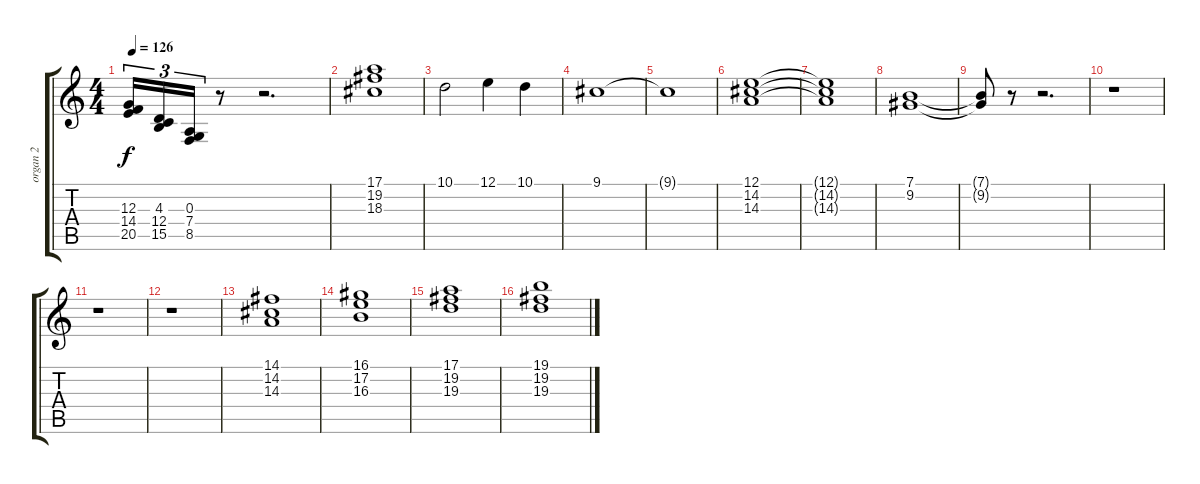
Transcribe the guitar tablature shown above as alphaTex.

\track ("organ 2" "organ 2") {instrument rockorgan}
\staff {score tabs}
\tuning (E4 B3 G3 D3 A2 E2) {hide}
\ts (4 4)
\tempo 126
\clef g2
\ks c
(12.3 14.4 20.5).16{tu (3 2) dy f} (4.3 12.4 15.5).16{tu (3 2)} (0.3 7.4 8.5).16{tu (3 2)} r.8 r.2{d} |
(17.1 19.2 18.3).1 |
10.1.2 12.1.4 10.1.4 |
9.1.1 |
9.1{t}.1 |
(12.1 14.2 14.3).1 |
(12.1{t} 14.2{t} 14.3{t}).1 |
(7.1 9.2).1 |
(7.1{t} 9.2{t}).8 r.8 r.2{d} |
r.1 |
r.1 |
r.1 |
(14.1 14.2 14.3).1 |
(16.1 17.2 16.3).1 |
(17.1 19.2 19.3).1 |
(19.1 19.2 19.3).1
